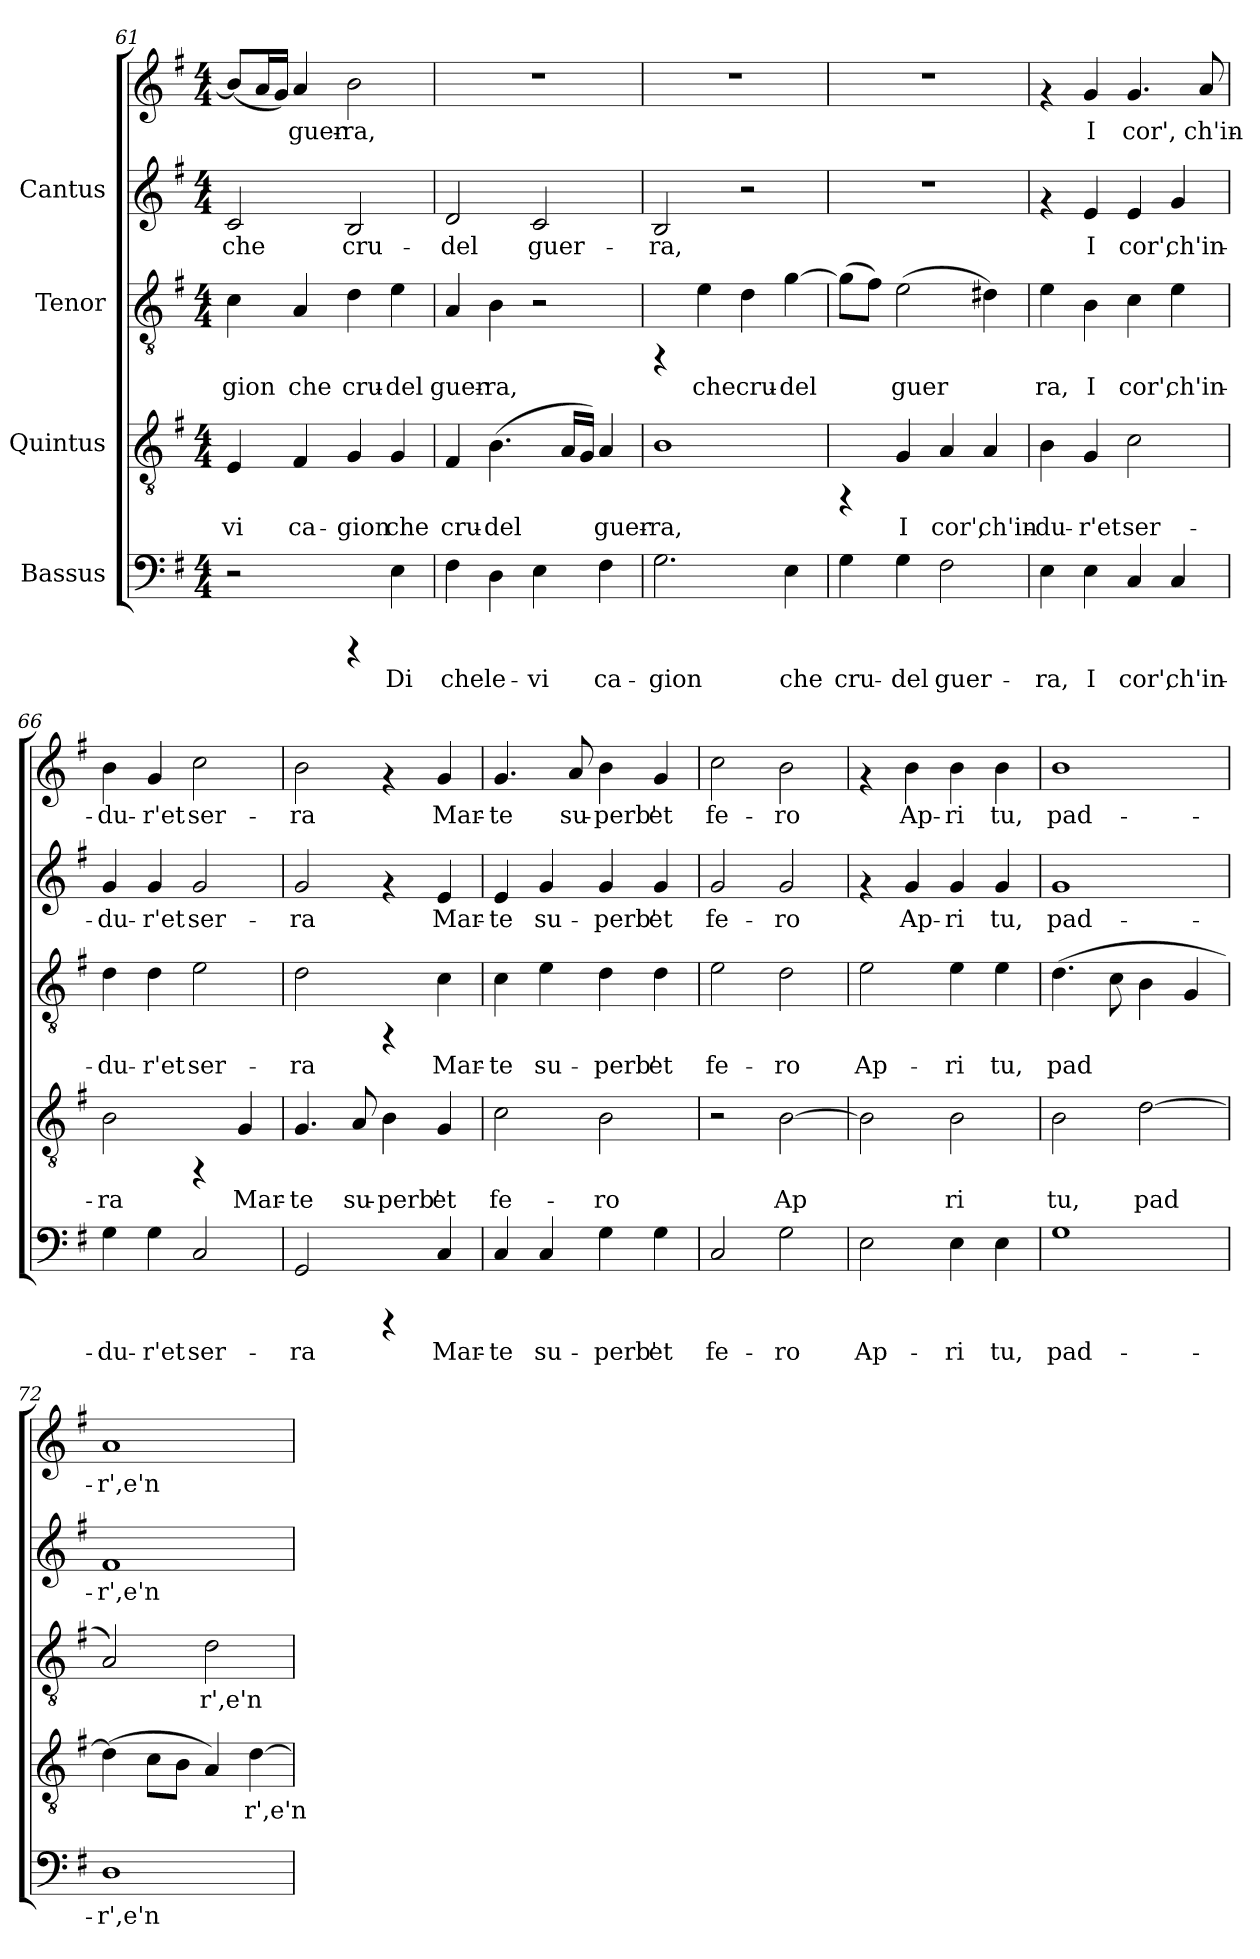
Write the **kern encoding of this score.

**kern	**text	**kern	**text	**kern	**text	**kern	**text	**kern	**text
*part4	*part4	*part3	*part3	*part2	*part2	*part1	*part1	*part1	*part1
*staff5	*staff5	*staff4	*staff4	*staff3	*staff3	*staff2	*staff2	*staff1	*staff1
*I"Bassus	*	*I"Quintus	*	*I"Tenor	*	*I"Cantus	*	*	*
*clefF4	*	*clefGv2	*	*clefGv2	*	*clefG2	*	*clefG2	*
*k[f#]	*	*k[f#]	*	*k[f#]	*	*k[f#]	*	*k[f#]	*
*G:	*	*G:	*	*G:	*	*G:	*	*G:	*
*M4/4	*	*M4/4	*	*M4/4	*	*M4/4	*	*M4/4	*
=61	=61	=61	=61	=61	=61	=61	=61	=61	=61
!	!	!	!LO:LY:b:cj	!	!LO:LY:b:cj	!	!LO:LY:b:cj	!	!LO:LY:b:cj
2r	.	4E/	-vi	4c\	-gion	2c/	che	(<8b/L]	.
!	!	!	!	!	!	!	!	!	!LO:LY:b:cj
.	.	.	.	.	.	.	.	16a/	.
!	!	!	!	!	!	!	!	!	!LO:LY:b:cj
.	.	.	.	.	.	.	.	16g/J)	.
!	!	!	!LO:LY:b:cj	!	!LO:LY:b:cj	!	!	!	!LO:LY:b:cj
.	.	4F#/	ca-	4A/	che	.	.	4a/	guer-
!	!	!	!LO:LY:b:cj	!	!LO:LY:b:cj	!	!LO:LY:b:cj	!	!LO:LY:b:cj
4rCCC	.	4G/	-gion	4d\	cru-	2B/	cru-	2b\	-ra,
!	!LO:LY:b:cj	!	!LO:LY:b:cj	!	!LO:LY:b:cj	!	!	!	!
4E\	Di	4G/	che	4e\	-del	.	.	.	.
!!LO:LB:g=z
=62	=62	=62	=62	=62	=62	=62	=62	=62	=62
!	!LO:LY:b:cj	!	!LO:LY:b:cj	!	!LO:LY:b:cj	!	!LO:LY:b:cj	!	!
4F#\	che	4F#/	cru-	4A/	guer-	2d/	-del	1r	.
!	!LO:LY:b:cj	!	!LO:LY:b:cj	!	!LO:LY:b:cj	!	!	!	!
4D\	le-	(>4.B\	-del	4B\	-ra,	.	.	.	.
!	!LO:LY:b:cj	!	!	!	!	!	!LO:LY:b:cj	!	!
4E\	-vi	.	.	2r	.	2c/	guer-	.	.
!	!	!	!LO:LY:b:cj	!	!	!	!	!	!
.	.	16A/L	.	.	.	.	.	.	.
!	!	!	!LO:LY:b:cj	!	!	!	!	!	!
.	.	16G/J)	.	.	.	.	.	.	.
!	!LO:LY:b:cj	!	!LO:LY:b:cj	!	!	!	!	!	!
4F#\	ca-	4A/	guer-	.	.	.	.	.	.
=63	=63	=63	=63	=63	=63	=63	=63	=63	=63
!	!LO:LY:b:cj	!	!LO:LY:b:cj	!	!	!	!LO:LY:b:cj	!	!
2.G\	-gion	1B	-ra,	4rFF	.	2B/	-ra,	1r	.
!	!	!	!	!	!LO:LY:b:cj	!	!	!	!
.	.	.	.	4e\	che	.	.	.	.
!	!	!	!	!	!LO:LY:b:cj	!	!	!	!
.	.	.	.	4d\	cru-	2r	.	.	.
!	!LO:LY:b:cj	!	!	!	!LO:LY:b:cj	!	!	!	!
4E\	che	.	.	[>4g\	-del	.	.	.	.
=64	=64	=64	=64	=64	=64	=64	=64	=64	=64
!	!LO:LY:b:cj	!	!	!	!LO:LY:b:cj	!	!	!	!
4G\	cru-	4rFF	.	(>8g\L]	.	1r	.	1r	.
!	!	!	!	!	!LO:LY:b:cj	!	!	!	!
.	.	.	.	8f#\J)	.	.	.	.	.
!	!LO:LY:b:cj	!	!LO:LY:b:cj	!	!LO:LY:b:cj	!	!	!	!
4G\	-del	4G/	I	(>2e\	guer-	.	.	.	.
!	!LO:LY:b:cj	!	!LO:LY:b:cj	!	!	!	!	!	!
2F#\	guer-	4A/	cor',	.	.	.	.	.	.
!	!	!	!LO:LY:b:cj	!	!LO:LY:b:cj	!	!	!	!
.	.	4A/	ch'in-	4d#X\)	--	.	.	.	.
=65	=65	=65	=65	=65	=65	=65	=65	=65	=65
!	!LO:LY:b:cj	!	!LO:LY:b:cj	!	!LO:LY:b:cj	!	!	!	!
4E\	-ra,	4B\	-du-	4e\	-ra,	4rf	.	4rf	.
!	!LO:LY:b:cj	!	!LO:LY:b:cj	!	!LO:LY:b:cj	!	!LO:LY:b:cj	!	!LO:LY:b:cj
4E\	I	4G/	-r'et	4B\	I	4e/	-I	4g/	I
!	!LO:LY:b:cj	!	!LO:LY:b:cj	!	!LO:LY:b:cj	!	!LO:LY:b:cj	!	!LO:LY:b:cj
4C/	cor',	2c\	ser-	4c\	cor',	4e/	cor',	4.g/	cor',
!	!LO:LY:b:cj	!	!	!	!LO:LY:b:cj	!	!LO:LY:b:cj	!	!
4C/	ch'in-	.	.	4e\	ch'in-	4g/	ch'in-	.	.
!	!	!	!	!	!	!	!	!	!LO:LY:b:cj
.	.	.	.	.	.	.	.	8a/	ch'in-
!!LO:PB:g=z
=66	=66	=66	=66	=66	=66	=66	=66	=66	=66
!	!LO:LY:b:cj	!	!LO:LY:b:cj	!	!LO:LY:b:cj	!	!LO:LY:b:cj	!	!LO:LY:b:cj
4G\	-du-	2B\	-ra	4d\	-du-	4g/	-du-	4b\	-du-
!	!LO:LY:b:cj	!	!	!	!LO:LY:b:cj	!	!LO:LY:b:cj	!	!LO:LY:b:cj
4G\	-r'et	.	.	4d\	-r'et	4g/	-r'et	4g/	-r'et
!	!LO:LY:b:cj	!	!	!	!LO:LY:b:cj	!	!LO:LY:b:cj	!	!LO:LY:b:cj
2C/	ser-	4rFF	.	2e\	ser-	2g/	ser-	2cc\	ser-
!	!	!	!LO:LY:b:cj	!	!	!	!	!	!
.	.	4G/	Mar-	.	.	.	.	.	.
=67	=67	=67	=67	=67	=67	=67	=67	=67	=67
!	!LO:LY:b:cj	!	!LO:LY:b:cj	!	!LO:LY:b:cj	!	!LO:LY:b:cj	!	!LO:LY:b:cj
2GG/	-ra	4.G/	-te	2d\	-ra	2g/	-ra	2b\	-ra
!	!	!	!LO:LY:b:cj	!	!	!	!	!	!
.	.	8A/	su-	.	.	.	.	.	.
!	!	!	!LO:LY:b:cj	!	!	!	!	!	!
4rCCC	.	4B\	-perb'	4rFF	.	4rf	.	4rf	.
!	!LO:LY:b:cj	!	!LO:LY:b:cj	!	!LO:LY:b:cj	!	!LO:LY:b:cj	!	!LO:LY:b:cj
4C/	Mar-	4G/	et	4c\	Mar-	4e/	Mar-	4g/	Mar-
=68	=68	=68	=68	=68	=68	=68	=68	=68	=68
!	!LO:LY:b:cj	!	!LO:LY:b:cj	!	!LO:LY:b:cj	!	!LO:LY:b:cj	!	!LO:LY:b:cj
4C/	-te	2c\	fe-	4c\	-te	4e/	te	4.g/	-te
!	!LO:LY:b:cj	!	!	!	!LO:LY:b:cj	!	!LO:LY:b:cj	!	!
4C/	su-	.	.	4e\	su-	4g/	su-	.	.
!	!	!	!	!	!	!	!	!	!LO:LY:b:cj
.	.	.	.	.	.	.	.	8a/	su-
!	!LO:LY:b:cj	!	!LO:LY:b:cj	!	!LO:LY:b:cj	!	!LO:LY:b:cj	!	!LO:LY:b:cj
4G\	-perb'	2B\	-ro	4d\	-perb'	4g/	-perb'	4b\	-perb'
!	!LO:LY:b:cj	!	!	!	!LO:LY:b:cj	!	!LO:LY:b:cj	!	!LO:LY:b:cj
4G\	et	.	.	4d\	et	4g/	et	4g/	et
=69	=69	=69	=69	=69	=69	=69	=69	=69	=69
!	!LO:LY:b:cj	!	!	!	!LO:LY:b:cj	!	!LO:LY:b:cj	!	!LO:LY:b:cj
2C/	fe-	2r	.	2e\	fe-	2g/	fe-	2cc\	fe-
!	!LO:LY:b:cj	!	!LO:LY:b:cj	!	!LO:LY:b:cj	!	!LO:LY:b:cj	!	!LO:LY:b:cj
2G\	-ro	[>2B\	Ap-	2d\	-ro	2g/	-ro	2b\	-ro
=70	=70	=70	=70	=70	=70	=70	=70	=70	=70
!	!LO:LY:b:cj	!	!LO:LY:b:cj	!	!LO:LY:b:cj	!	!	!	!
2E\	Ap-	2B\]	-	2e\	Ap-	4rf	.	4rf	.
!	!	!	!	!	!	!	!LO:LY:b:cj	!	!LO:LY:b:cj
.	.	.	.	.	.	4g/	Ap-	4b\	Ap-
!	!LO:LY:b:cj	!	!LO:LY:b:cj	!	!LO:LY:b:cj	!	!LO:LY:b:cj	!	!LO:LY:b:cj
4E\	-ri	2B\	ri	4e\	-ri	4g/	-ri	4b\	-ri
!	!LO:LY:b:cj	!	!	!	!LO:LY:b:cj	!	!LO:LY:b:cj	!	!LO:LY:b:cj
4E\	tu,	.	.	4e\	tu,	4g/	tu,	4b\	tu,
!!LO:LB:g=z
=71	=71	=71	=71	=71	=71	=71	=71	=71	=71
!	!LO:LY:b:cj	!	!LO:LY:b:cj	!	!LO:LY:b:cj	!	!LO:LY:b:cj	!	!LO:LY:b:cj
1G	pad-	2B\	tu,	(>4.d\	pad-	1g	-pad-	1b	pad-
!	!	!	!	!	!LO:LY:b:cj	!	!	!	!
.	.	.	.	8c\	--	.	.	.	.
!	!	!	!LO:LY:b:cj	!	!LO:LY:b:cj	!	!	!	!
.	.	[>2d\	pad-	4B\	--	.	.	.	.
!	!	!	!	!	!LO:LY:b:cj	!	!	!	!
.	.	.	.	4G/	--	.	.	.	.
=72	=72	=72	=72	=72	=72	=72	=72	=72	=72
!	!LO:LY:b:cj	!	!LO:LY:b:cj	!	!LO:LY:b:cj	!	!LO:LY:b:cj	!	!LO:LY:b:cj
1D	-r',e'n-	(>4d\]	-	2A/)	-	1f#	-r',e'n-	1a	-r',e'n-
!	!	!	!LO:LY:b:cj	!	!	!	!	!	!
.	.	8c\L	.	.	.	.	.	.	.
!	!	!	!LO:LY:b:cj	!	!	!	!	!	!
.	.	8B\J	.	.	.	.	.	.	.
!	!	!	!LO:LY:b:cj	!	!LO:LY:b:cj	!	!	!	!
.	.	4A/)	.	2d\	r',e'n-	.	.	.	.
!	!	!	!LO:LY:b:cj	!	!	!	!	!	!
.	.	[>4d\	r',e'n-	.	.	.	.	.	.
=	=	=	=	=	=	=	=	=	=
*-	*-	*-	*-	*-	*-	*-	*-	*-	*-
